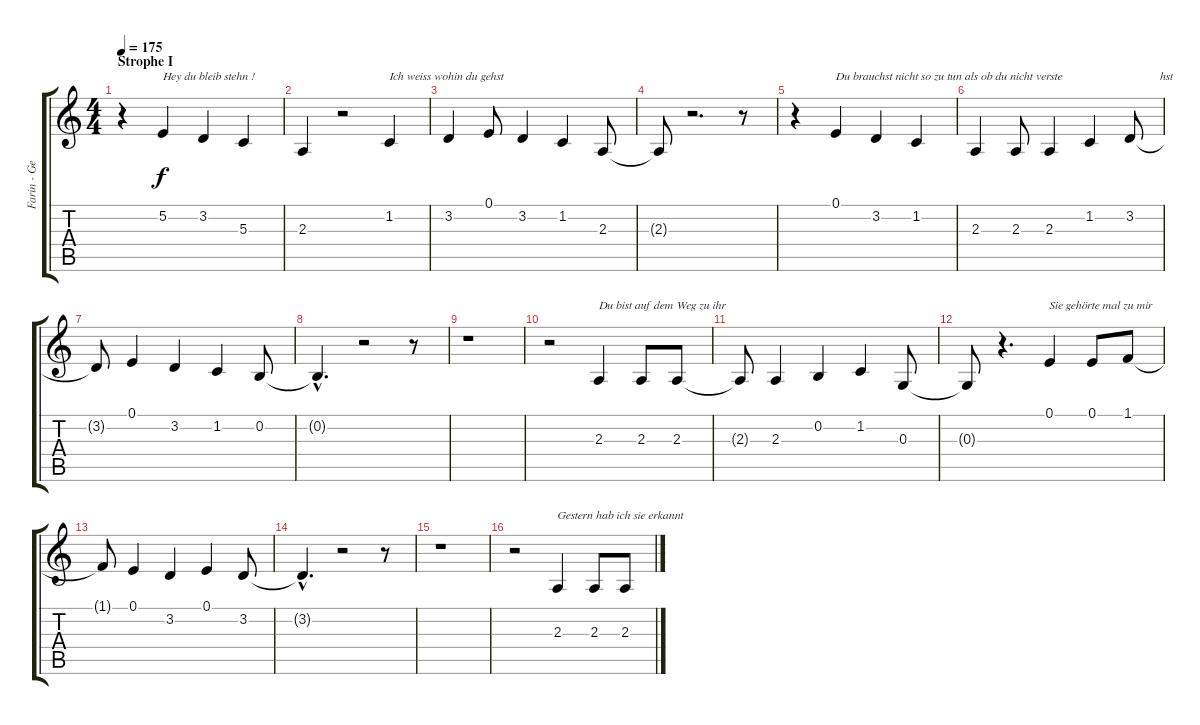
\track ("Farin - Gesang" "Farin - Ge") {instrument lead2sawtooth}
\staff {score tabs}
\tuning (E4 B3 G3 D3 A2 E2) {hide}
\ts (4 4)
\section ("" "Strophe I")
\tempo 175
\clef g2
\ks c
r.4{dy f instrument lead2sawtooth} 5.2.4{txt "Hey du bleib stehn !"} 3.2.4 5.3.4 |
2.3.4 r.2 1.2.4{txt "Ich weiss wohin du gehst"} |
3.2.4 0.1.8 3.2.4 1.2.4 2.3.8 |
2.3{t}.8 r.2{d} r.8 |
r.4 0.1.4{txt "Du brauchst nicht so zu tun als ob du nicht verste"} 3.2.4 1.2.4 |
2.3.4 2.3.8 2.3.4 1.2.4 3.2.8{txt "          hst"} |
3.2{t}.8 0.1.4 3.2.4 1.2.4 0.2.8 |
0.2{hac t}.4{d} r.2 r.8 |
r.1 |
r.2 2.3.4{txt "Du bist auf dem Weg zu ihr"} 2.3.8 2.3.8 |
2.3{t}.8 2.3.4 0.2.4 1.2.4 0.3.8 |
0.3{t}.8 r.4{d} 0.1.4{txt "Sie gehörte mal zu mir"} 0.1.8 1.1.8 |
1.1{t}.8 0.1.4 3.2.4 0.1.4 3.2.8 |
3.2{hac t}.4{d} r.2 r.8 |
r.1 |
r.2 2.3.4{txt "Gestern hab ich sie erkannt"} 2.3.8 2.3.8
